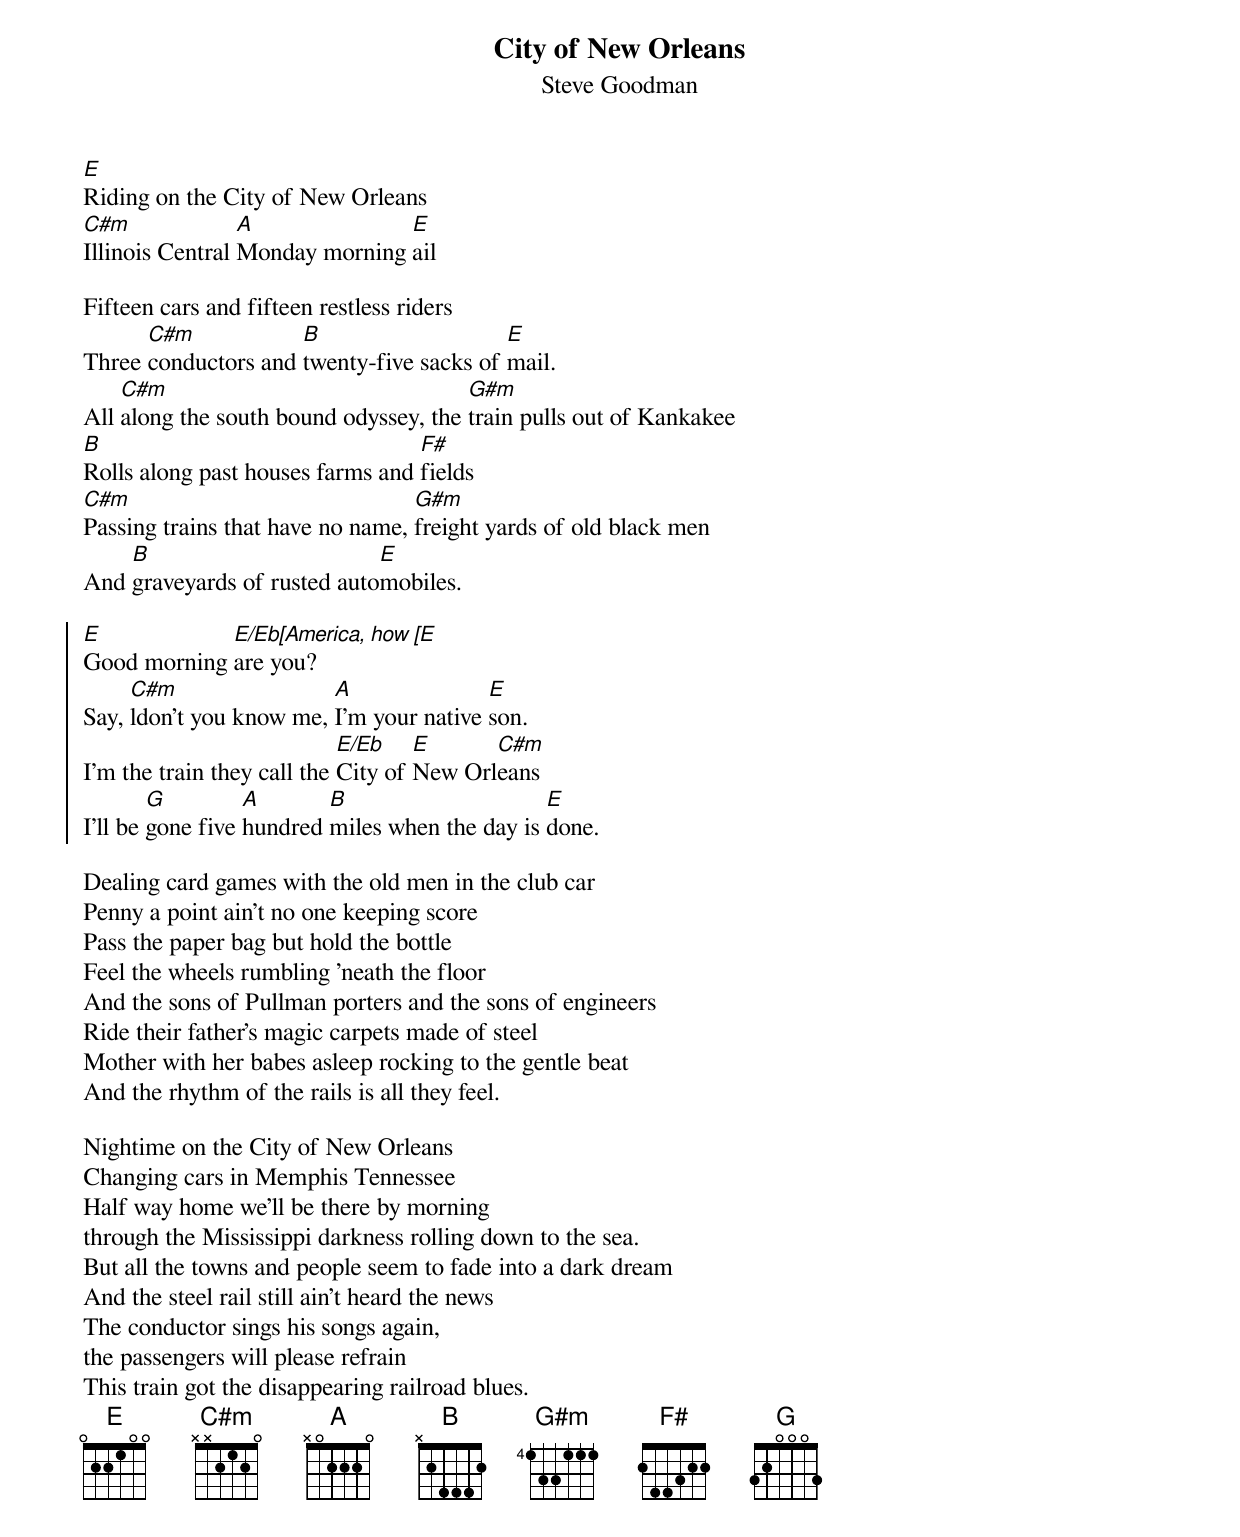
		{title: City of New Orleans}
{st: Steve Goodman}

[E]Riding on the City of New Orleans
[C#m]Illinois Central [A]Monday morning [E]ail

Fifteen cars and fifteen restless riders
Three [C#m]conductors and [B]twenty-five sacks of [E]mail.
All [C#m]along the south bound odyssey, the [G#m]train pulls out of Kankakee
[B]Rolls along past houses farms and [F#]fields
[C#m]Passing trains that have no name, [G#m]freight yards of old black men
And [B]graveyards of rusted auto[E]mobiles.

{soc}
[E]Good morning [E/Eb[America, how [E]are you?
Say, [C#m]ldon't you know me, [A]I'm your native [E]son.
I'm the train they call the [E/Eb]City of [E]New Orl[C#m]eans
I'll be [G]gone five [A]hundred [B]miles when the day is [E]done.
{eoc}

Dealing card games with the old men in the club car
Penny a point ain't no one keeping score
Pass the paper bag but hold the bottle
Feel the wheels rumbling 'neath the floor
And the sons of Pullman porters and the sons of engineers
Ride their father's magic carpets made of steel
Mother with her babes asleep rocking to the gentle beat
And the rhythm of the rails is all they feel.

Nightime on the City of New Orleans
Changing cars in Memphis Tennessee
Half way home we'll be there by morning
through the Mississippi darkness rolling down to the sea.
But all the towns and people seem to fade into a dark dream
And the steel rail still ain't heard the news
The conductor sings his songs again,
the passengers will please refrain
This train got the disappearing railroad blues.
